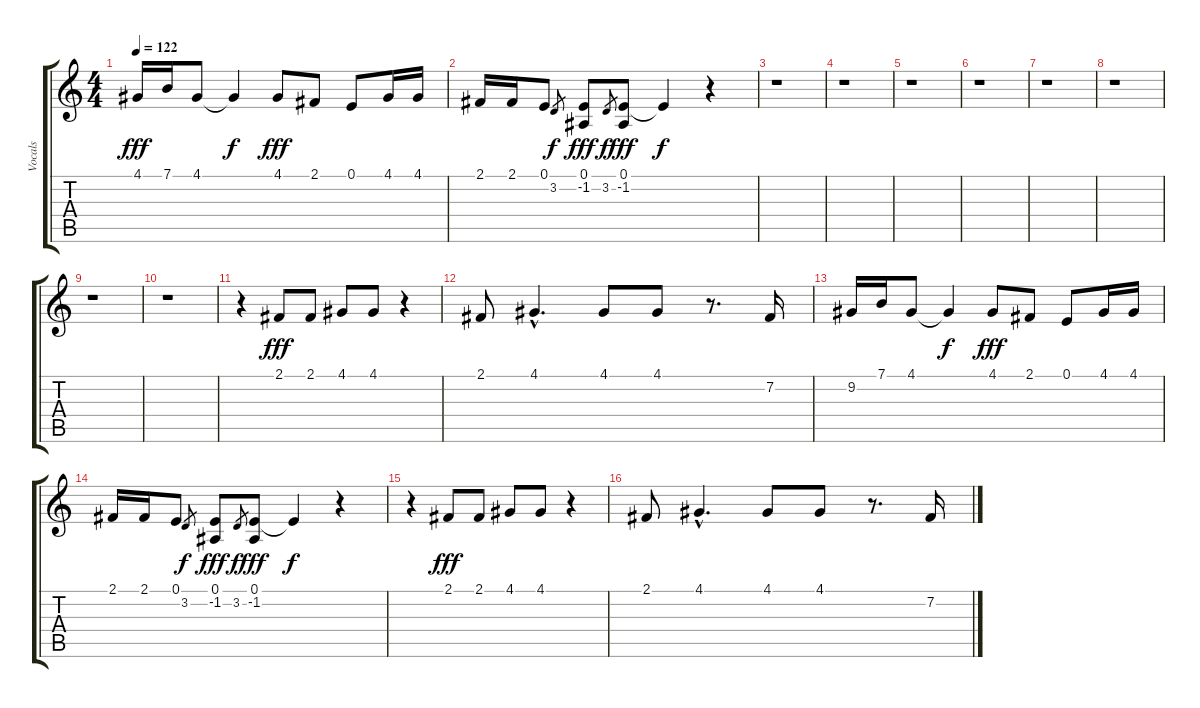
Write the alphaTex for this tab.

\track ("Vocals" "Vocals") {instrument lead6voice}
\staff {score tabs}
\tuning (E4 B3 G3 D3 A2 E2) {hide}
\ts (4 4)
\tempo 122
\clef g2
\ks c
4.1.16{dy fff} 7.1.16 4.1.8 4.1{t}.4{dy f} 4.1.8{dy fff} 2.1.8 0.1.8 4.1.16 4.1.16 |
2.1.16 2.1.16 0.1.8 3.2.8{gr dy f} (0.1 -1.2).8{dy fff} 3.2.8{gr dy f} (0.1 -1.2).8{dy fff} 0.1{t}.4{dy f} r.4 |
r.1 |
r.1 |
r.1 |
r.1 |
r.1 |
r.1 |
r.1 |
r.1 |
r.4 2.1.8{dy fff} 2.1.8 4.1.8 4.1.8 r.4 |
2.1.8 4.1{hac}.4{d} 4.1.8 4.1.8 r.8{d} 7.2.16 |
9.2.16 7.1.16 4.1.8 4.1{t}.4{dy f} 4.1.8{dy fff} 2.1.8 0.1.8 4.1.16 4.1.16 |
2.1.16 2.1.16 0.1.8 3.2.8{gr dy f} (0.1 -1.2).8{dy fff} 3.2.8{gr dy f} (0.1 -1.2).8{dy fff} 0.1{t}.4{dy f} r.4 |
r.4 2.1.8{dy fff} 2.1.8 4.1.8 4.1.8 r.4 |
2.1.8 4.1{hac}.4{d} 4.1.8 4.1.8 r.8{d} 7.2.16
